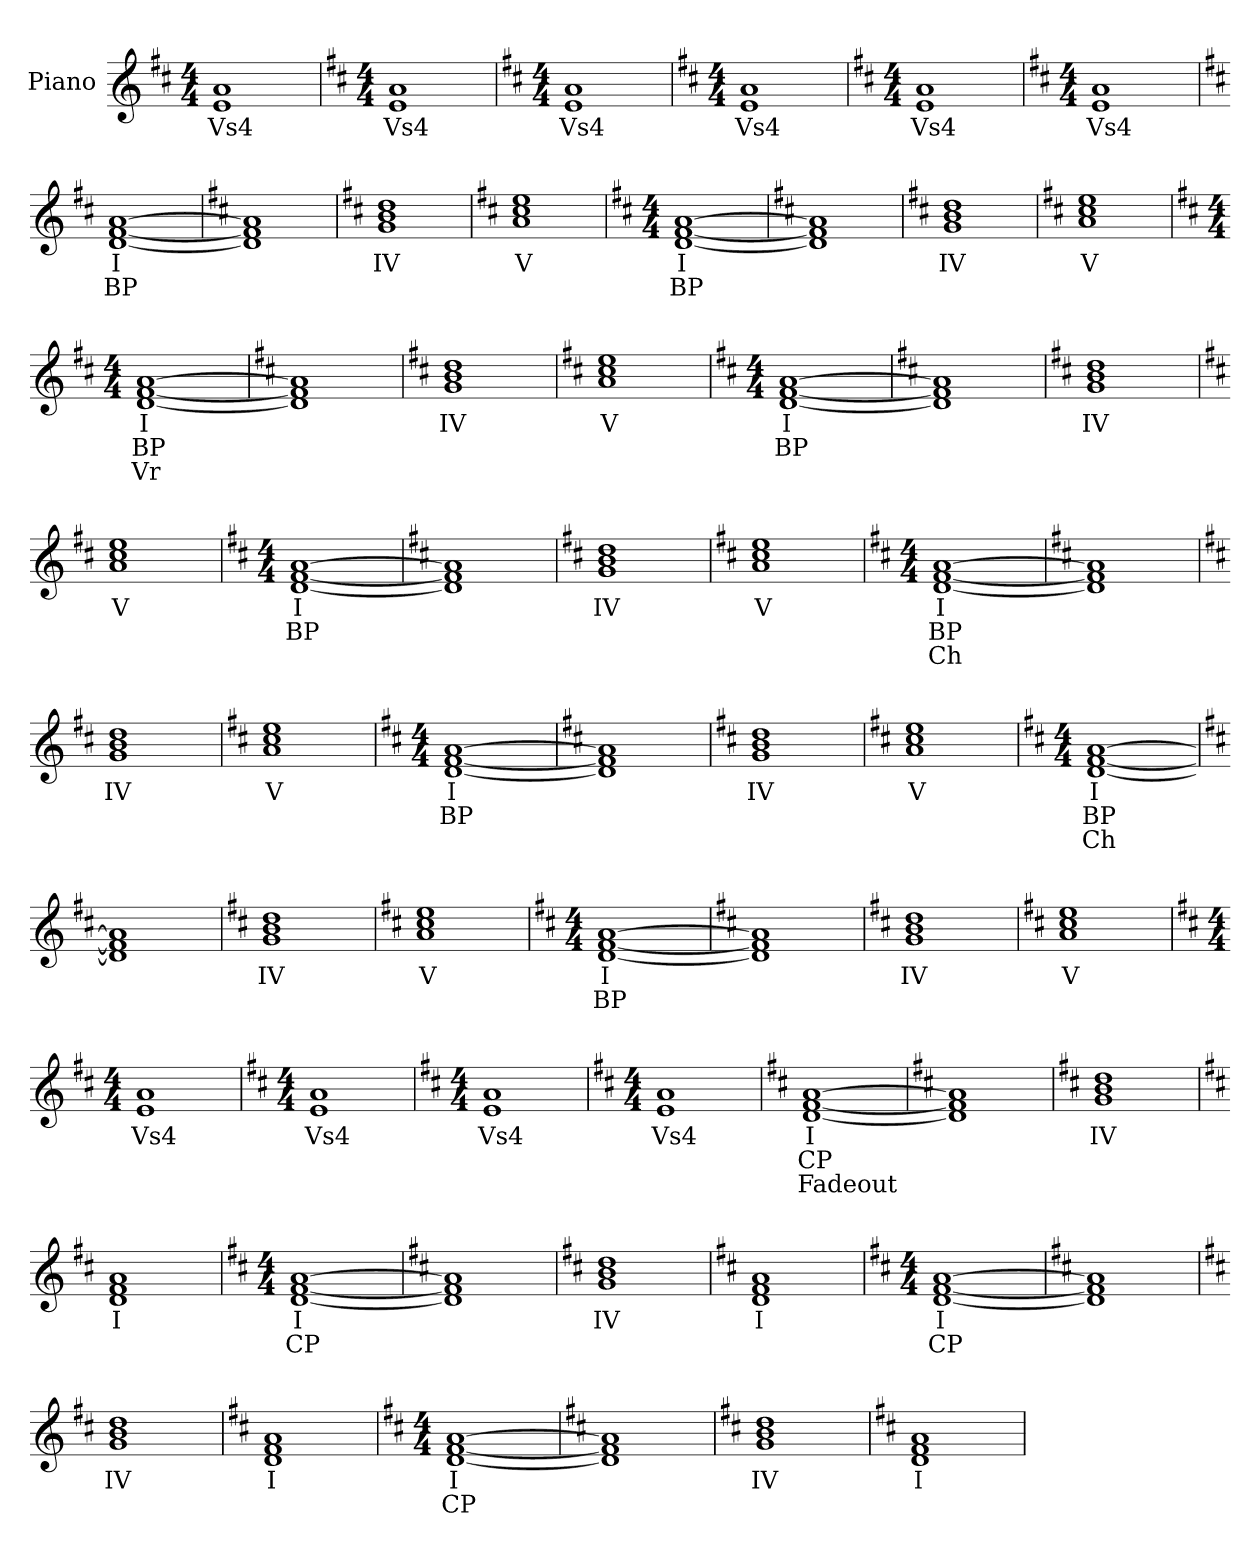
**kern	**text	**text	**text
*part1	*part1	*part1	*part1
*staff1	*staff1	*staff1	*staff1
*I"Piano	*	*	*
*I'Pno	*	*	*
*k[f#c#]	*	*	*
*D:	*	*	*
*M4/4	*	*	*
=	=	=	=
1e 1a	Vs4	.	.
=	=	=	=
*k[f#c#]	*	*	*
*D:	*	*	*
*M4/4	*	*	*
1e 1a	Vs4	.	.
=	=	=	=
*k[f#c#]	*	*	*
*D:	*	*	*
*M4/4	*	*	*
1e 1a	Vs4	.	.
=	=	=	=
*k[f#c#]	*	*	*
*D:	*	*	*
*M4/4	*	*	*
1e 1a	Vs4	.	.
=	=	=	=
*k[f#c#]	*	*	*
*D:	*	*	*
*M4/4	*	*	*
1e 1a	Vs4	.	.
=	=	=	=
*k[f#c#]	*	*	*
*D:	*	*	*
*M4/4	*	*	*
1e 1a	Vs4	.	.
=	=	=	=
*k[f#c#]	*	*	*
*D:	*	*	*
[1d [1f# [1a	I	BP	.
=	=	=	=
*k[f#c#]	*	*	*
*D:	*	*	*
1d] 1f#] 1a]	.	.	.
=	=	=	=
*k[f#c#]	*	*	*
*D:	*	*	*
1g 1b 1dd	IV	.	.
=	=	=	=
*k[f#c#]	*	*	*
*D:	*	*	*
1a 1cc# 1ee	V	.	.
=	=	=	=
*k[f#c#]	*	*	*
*D:	*	*	*
*M4/4	*	*	*
[1d [1f# [1a	I	BP	.
=	=	=	=
*k[f#c#]	*	*	*
*D:	*	*	*
1d] 1f#] 1a]	.	.	.
=	=	=	=
*k[f#c#]	*	*	*
*D:	*	*	*
1g 1b 1dd	IV	.	.
=	=	=	=
*k[f#c#]	*	*	*
*D:	*	*	*
1a 1cc# 1ee	V	.	.
=	=	=	=
*k[f#c#]	*	*	*
*D:	*	*	*
*M4/4	*	*	*
[1d [1f# [1a	I	BP	Vr
=	=	=	=
*k[f#c#]	*	*	*
*D:	*	*	*
1d] 1f#] 1a]	.	.	.
=	=	=	=
*k[f#c#]	*	*	*
*D:	*	*	*
1g 1b 1dd	IV	.	.
=	=	=	=
*k[f#c#]	*	*	*
*D:	*	*	*
1a 1cc# 1ee	V	.	.
=	=	=	=
*k[f#c#]	*	*	*
*D:	*	*	*
*M4/4	*	*	*
[1d [1f# [1a	I	BP	.
=	=	=	=
*k[f#c#]	*	*	*
*D:	*	*	*
1d] 1f#] 1a]	.	.	.
=	=	=	=
*k[f#c#]	*	*	*
*D:	*	*	*
1g 1b 1dd	IV	.	.
=	=	=	=
*k[f#c#]	*	*	*
*D:	*	*	*
1a 1cc# 1ee	V	.	.
=	=	=	=
*k[f#c#]	*	*	*
*D:	*	*	*
*M4/4	*	*	*
[1d [1f# [1a	I	BP	.
=	=	=	=
*k[f#c#]	*	*	*
*D:	*	*	*
1d] 1f#] 1a]	.	.	.
=	=	=	=
*k[f#c#]	*	*	*
*D:	*	*	*
1g 1b 1dd	IV	.	.
=	=	=	=
*k[f#c#]	*	*	*
*D:	*	*	*
1a 1cc# 1ee	V	.	.
=	=	=	=
*k[f#c#]	*	*	*
*D:	*	*	*
*M4/4	*	*	*
[1d [1f# [1a	I	BP	Ch
=	=	=	=
*k[f#c#]	*	*	*
*D:	*	*	*
1d] 1f#] 1a]	.	.	.
=	=	=	=
*k[f#c#]	*	*	*
*D:	*	*	*
1g 1b 1dd	IV	.	.
=	=	=	=
*k[f#c#]	*	*	*
*D:	*	*	*
1a 1cc# 1ee	V	.	.
=	=	=	=
*k[f#c#]	*	*	*
*D:	*	*	*
*M4/4	*	*	*
[1d [1f# [1a	I	BP	.
=	=	=	=
*k[f#c#]	*	*	*
*D:	*	*	*
1d] 1f#] 1a]	.	.	.
=	=	=	=
*k[f#c#]	*	*	*
*D:	*	*	*
1g 1b 1dd	IV	.	.
=	=	=	=
*k[f#c#]	*	*	*
*D:	*	*	*
1a 1cc# 1ee	V	.	.
=	=	=	=
*k[f#c#]	*	*	*
*D:	*	*	*
*M4/4	*	*	*
[1d [1f# [1a	I	BP	Ch
=	=	=	=
*k[f#c#]	*	*	*
*D:	*	*	*
1d] 1f#] 1a]	.	.	.
=	=	=	=
*k[f#c#]	*	*	*
*D:	*	*	*
1g 1b 1dd	IV	.	.
=	=	=	=
*k[f#c#]	*	*	*
*D:	*	*	*
1a 1cc# 1ee	V	.	.
=	=	=	=
*k[f#c#]	*	*	*
*D:	*	*	*
*M4/4	*	*	*
[1d [1f# [1a	I	BP	.
=	=	=	=
*k[f#c#]	*	*	*
*D:	*	*	*
1d] 1f#] 1a]	.	.	.
=	=	=	=
*k[f#c#]	*	*	*
*D:	*	*	*
1g 1b 1dd	IV	.	.
=	=	=	=
*k[f#c#]	*	*	*
*D:	*	*	*
1a 1cc# 1ee	V	.	.
=	=	=	=
*k[f#c#]	*	*	*
*D:	*	*	*
*M4/4	*	*	*
1e 1a	Vs4	.	.
=	=	=	=
*k[f#c#]	*	*	*
*D:	*	*	*
*M4/4	*	*	*
1e 1a	Vs4	.	.
=	=	=	=
*k[f#c#]	*	*	*
*D:	*	*	*
*M4/4	*	*	*
1e 1a	Vs4	.	.
=	=	=	=
*k[f#c#]	*	*	*
*D:	*	*	*
*M4/4	*	*	*
1e 1a	Vs4	.	.
=	=	=	=
*k[f#c#]	*	*	*
*D:	*	*	*
[1d [1f# [1a	I	CP	Fadeout
=	=	=	=
*k[f#c#]	*	*	*
*D:	*	*	*
1d] 1f#] 1a]	.	.	.
=	=	=	=
*k[f#c#]	*	*	*
*D:	*	*	*
1g 1b 1dd	IV	.	.
=	=	=	=
*k[f#c#]	*	*	*
*D:	*	*	*
1d 1f# 1a	I	.	.
=	=	=	=
*k[f#c#]	*	*	*
*D:	*	*	*
*M4/4	*	*	*
[1d [1f# [1a	I	CP	.
=	=	=	=
*k[f#c#]	*	*	*
*D:	*	*	*
1d] 1f#] 1a]	.	.	.
=	=	=	=
*k[f#c#]	*	*	*
*D:	*	*	*
1g 1b 1dd	IV	.	.
=	=	=	=
*k[f#c#]	*	*	*
*D:	*	*	*
1d 1f# 1a	I	.	.
=	=	=	=
*k[f#c#]	*	*	*
*D:	*	*	*
*M4/4	*	*	*
[1d [1f# [1a	I	CP	.
=	=	=	=
*k[f#c#]	*	*	*
*D:	*	*	*
1d] 1f#] 1a]	.	.	.
=	=	=	=
*k[f#c#]	*	*	*
*D:	*	*	*
1g 1b 1dd	IV	.	.
=	=	=	=
*k[f#c#]	*	*	*
*D:	*	*	*
1d 1f# 1a	I	.	.
=	=	=	=
*k[f#c#]	*	*	*
*D:	*	*	*
*M4/4	*	*	*
[1d [1f# [1a	I	CP	.
=	=	=	=
*k[f#c#]	*	*	*
*D:	*	*	*
1d] 1f#] 1a]	.	.	.
=	=	=	=
*k[f#c#]	*	*	*
*D:	*	*	*
1g 1b 1dd	IV	.	.
=	=	=	=
*k[f#c#]	*	*	*
*D:	*	*	*
1d 1f# 1a	I	.	.
=	=	=	=
*-	*-	*-	*-
